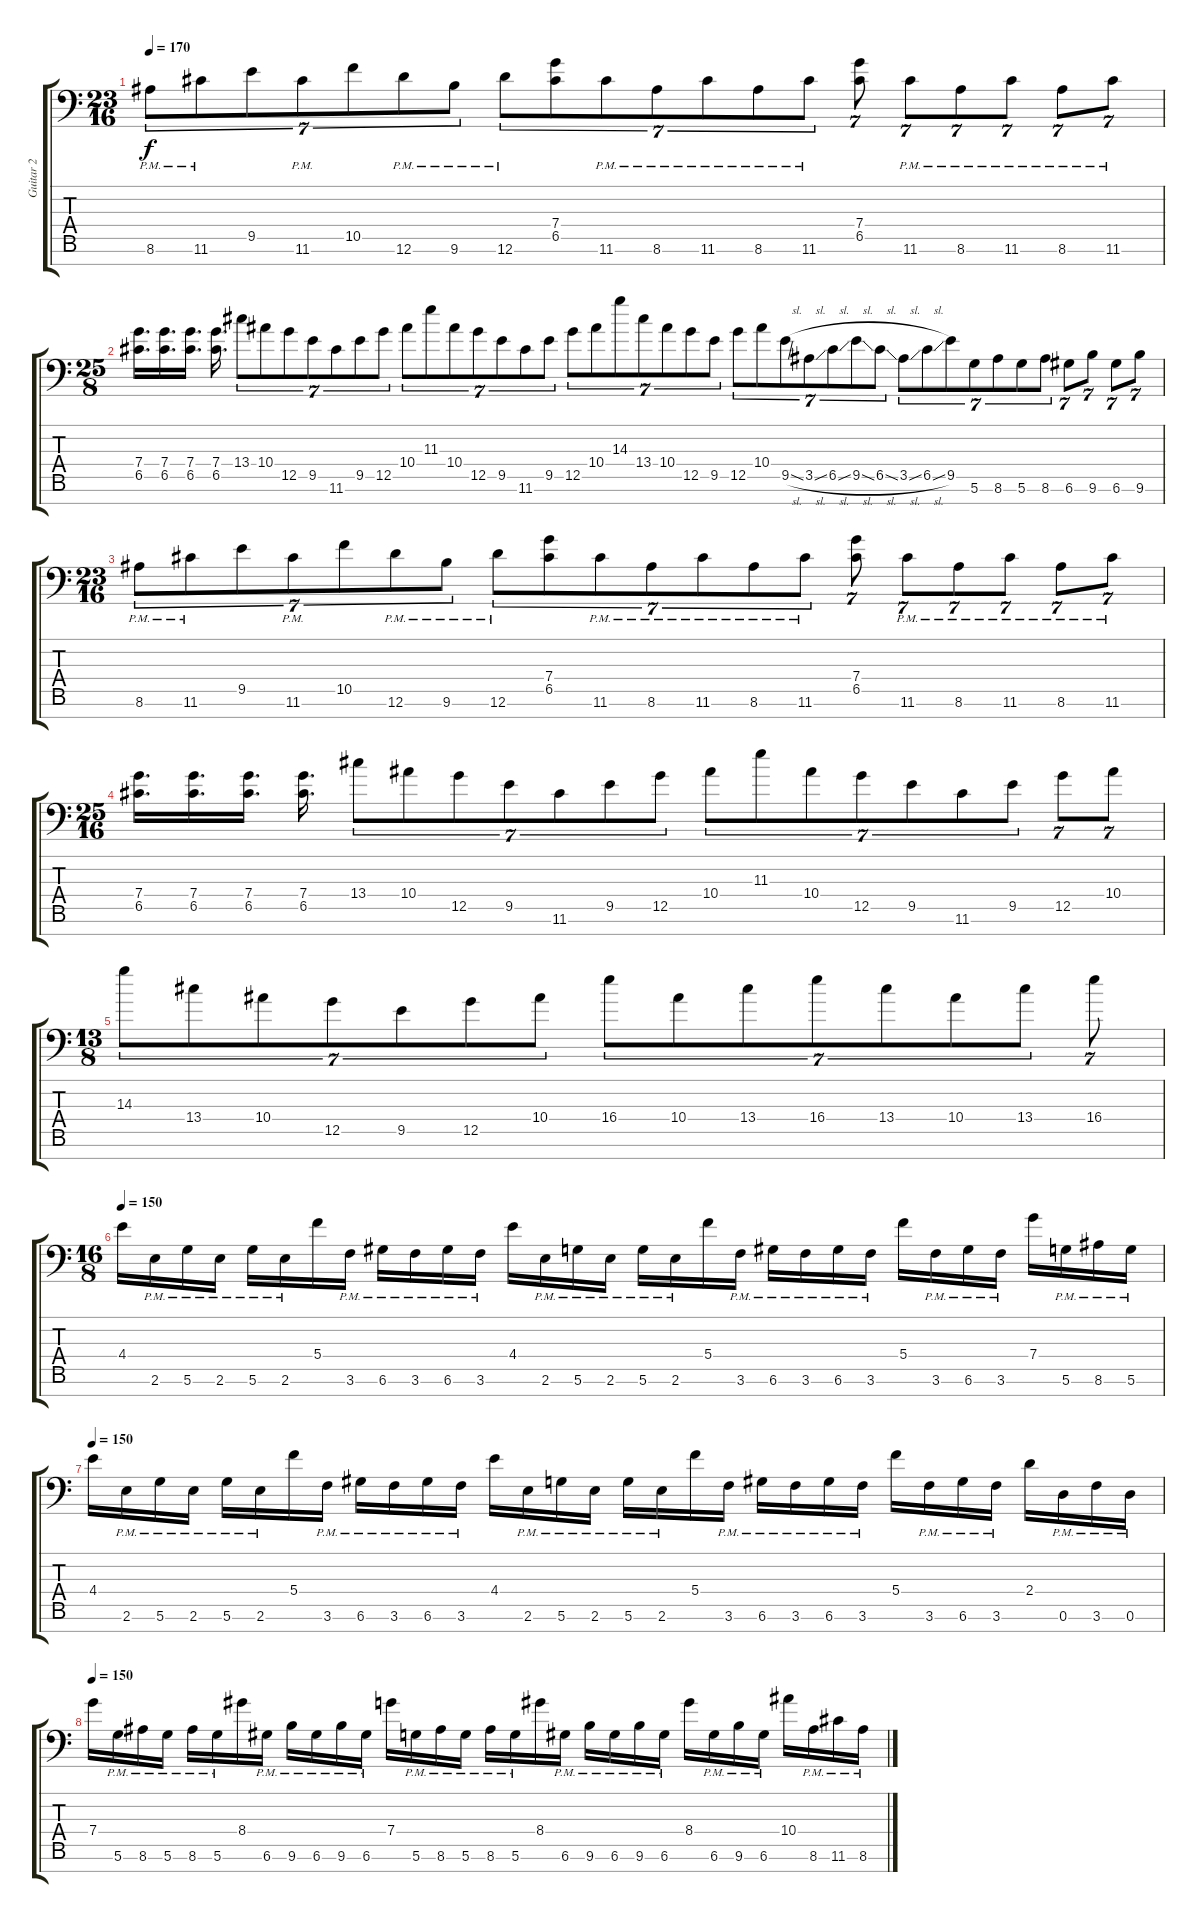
\track ("Guitar 2" "Guitar 2") {instrument distortionguitar}
\staff {score tabs}
\tuning (D4 A3 F3 C3 G2 D2 G1) {hide}
\ts (23 16)
\tempo 170
\clef f4
\ks c
8.6{pm}.8{tu (7 4) dy f} 11.6{pm}.8{tu (7 4)} 9.5.8{tu (7 4)} 11.6{pm}.8{tu (7 4)} 10.5.8{tu (7 4)} 12.6{pm}.8{tu (7 4)} 9.6{pm}.8{tu (7 4)} 12.6{pm}.8{tu (7 4)} (7.4 6.5).8{tu (7 4)} 11.6{pm}.8{tu (7 4)} 8.6{pm}.8{tu (7 4)} 11.6{pm}.8{tu (7 4)} 8.6{pm}.8{tu (7 4)} 11.6{pm}.8{tu (7 4)} (7.4 6.5).8{tu (7 4)} 11.6{pm}.8{tu (7 4)} 8.6{pm}.8{tu (7 4)} 11.6{pm}.8{tu (7 4)} 8.6{pm}.8{tu (7 4)} 11.6{pm}.8{tu (7 4)} |
\ts (25 8)
(7.4 6.5).16{d} (7.4 6.5).16{d} (7.4 6.5).16{d} (7.4 6.5).16{d} 13.4.8{tu (7 4)} 10.4.8{tu (7 4)} 12.5.8{tu (7 4)} 9.5.8{tu (7 4)} 11.6.8{tu (7 4)} 9.5.8{tu (7 4)} 12.5.8{tu (7 4)} 10.4.8{tu (7 4)} 11.3.8{tu (7 4)} 10.4.8{tu (7 4)} 12.5.8{tu (7 4)} 9.5.8{tu (7 4)} 11.6.8{tu (7 4)} 9.5.8{tu (7 4)} 12.5.8{tu (7 4)} 10.4.8{tu (7 4)} 14.3.8{tu (7 4)} 13.4.8{tu (7 4)} 10.4.8{tu (7 4)} 12.5.8{tu (7 4)} 9.5.8{tu (7 4)} 12.5.8{tu (7 4)} 10.4.8{tu (7 4)} 9.5{sl}.8{tu (7 4)} 3.5{sl}.8{tu (7 4)} 6.5{sl}.8{tu (7 4)} 9.5{sl}.8{tu (7 4)} 6.5{sl}.8{tu (7 4)} 3.5{sl}.8{tu (7 4)} 6.5{sl}.8{tu (7 4)} 9.5.8{tu (7 4)} 5.6.8{tu (7 4)} 8.6.8{tu (7 4)} 5.6.8{tu (7 4)} 8.6.8{tu (7 4)} 6.6.8{tu (7 4)} 9.6.8{tu (7 4)} 6.6.8{tu (7 4)} 9.6.8{tu (7 4)} |
\ts (23 16)
8.6{pm}.8{tu (7 4)} 11.6{pm}.8{tu (7 4)} 9.5.8{tu (7 4)} 11.6{pm}.8{tu (7 4)} 10.5.8{tu (7 4)} 12.6{pm}.8{tu (7 4)} 9.6{pm}.8{tu (7 4)} 12.6{pm}.8{tu (7 4)} (7.4 6.5).8{tu (7 4)} 11.6{pm}.8{tu (7 4)} 8.6{pm}.8{tu (7 4)} 11.6{pm}.8{tu (7 4)} 8.6{pm}.8{tu (7 4)} 11.6{pm}.8{tu (7 4)} (7.4 6.5).8{tu (7 4)} 11.6{pm}.8{tu (7 4)} 8.6{pm}.8{tu (7 4)} 11.6{pm}.8{tu (7 4)} 8.6{pm}.8{tu (7 4)} 11.6{pm}.8{tu (7 4)} |
\ts (25 16)
(7.4 6.5).16{d} (7.4 6.5).16{d} (7.4 6.5).16{d} (7.4 6.5).16{d} 13.4.8{tu (7 4)} 10.4.8{tu (7 4)} 12.5.8{tu (7 4)} 9.5.8{tu (7 4)} 11.6.8{tu (7 4)} 9.5.8{tu (7 4)} 12.5.8{tu (7 4)} 10.4.8{tu (7 4)} 11.3.8{tu (7 4)} 10.4.8{tu (7 4)} 12.5.8{tu (7 4)} 9.5.8{tu (7 4)} 11.6.8{tu (7 4)} 9.5.8{tu (7 4)} 12.5.8{tu (7 4)} 10.4.8{tu (7 4)} |
\ts (13 8)
14.3.8{tu (7 4)} 13.4.8{tu (7 4)} 10.4.8{tu (7 4)} 12.5.8{tu (7 4)} 9.5.8{tu (7 4)} 12.5.8{tu (7 4)} 10.4.8{tu (7 4)} 16.4.8{tu (7 4)} 10.4.8{tu (7 4)} 13.4.8{tu (7 4)} 16.4.8{tu (7 4)} 13.4.8{tu (7 4)} 10.4.8{tu (7 4)} 13.4.8{tu (7 4)} 16.4.8{tu (7 4)} |
\ts (16 8)
\tempo 150
4.4.16 2.6{pm}.16 5.6{pm}.16 2.6{pm}.16 5.6{pm}.16 2.6{pm}.16 5.4.16 3.6{pm}.16 6.6{pm}.16 3.6{pm}.16 6.6{pm}.16 3.6{pm}.16 4.4.16 2.6{pm}.16 5.6{pm}.16 2.6{pm}.16 5.6{pm}.16 2.6{pm}.16 5.4.16 3.6{pm}.16 6.6{pm}.16 3.6{pm}.16 6.6{pm}.16 3.6{pm}.16 5.4.16 3.6{pm}.16 6.6{pm}.16 3.6{pm}.16 7.4.16 5.6{pm}.16 8.6{pm}.16 5.6{pm}.16 |
\tempo 150
4.4.16 2.6{pm}.16 5.6{pm}.16 2.6{pm}.16 5.6{pm}.16 2.6{pm}.16 5.4.16 3.6{pm}.16 6.6{pm}.16 3.6{pm}.16 6.6{pm}.16 3.6{pm}.16 4.4.16 2.6{pm}.16 5.6{pm}.16 2.6{pm}.16 5.6{pm}.16 2.6{pm}.16 5.4.16 3.6{pm}.16 6.6{pm}.16 3.6{pm}.16 6.6{pm}.16 3.6{pm}.16 5.4.16 3.6{pm}.16 6.6{pm}.16 3.6{pm}.16 2.4.16 0.6{pm}.16 3.6{pm}.16 0.6{pm}.16 |
\tempo 150
7.4.16 5.6{pm}.16 8.6{pm}.16 5.6{pm}.16 8.6{pm}.16 5.6{pm}.16 8.4.16 6.6{pm}.16 9.6{pm}.16 6.6{pm}.16 9.6{pm}.16 6.6{pm}.16 7.4.16 5.6{pm}.16 8.6{pm}.16 5.6{pm}.16 8.6{pm}.16 5.6{pm}.16 8.4.16 6.6{pm}.16 9.6{pm}.16 6.6{pm}.16 9.6{pm}.16 6.6{pm}.16 8.4.16 6.6{pm}.16 9.6{pm}.16 6.6{pm}.16 10.4.16 8.6{pm}.16 11.6{pm}.16 8.6{pm}.16
